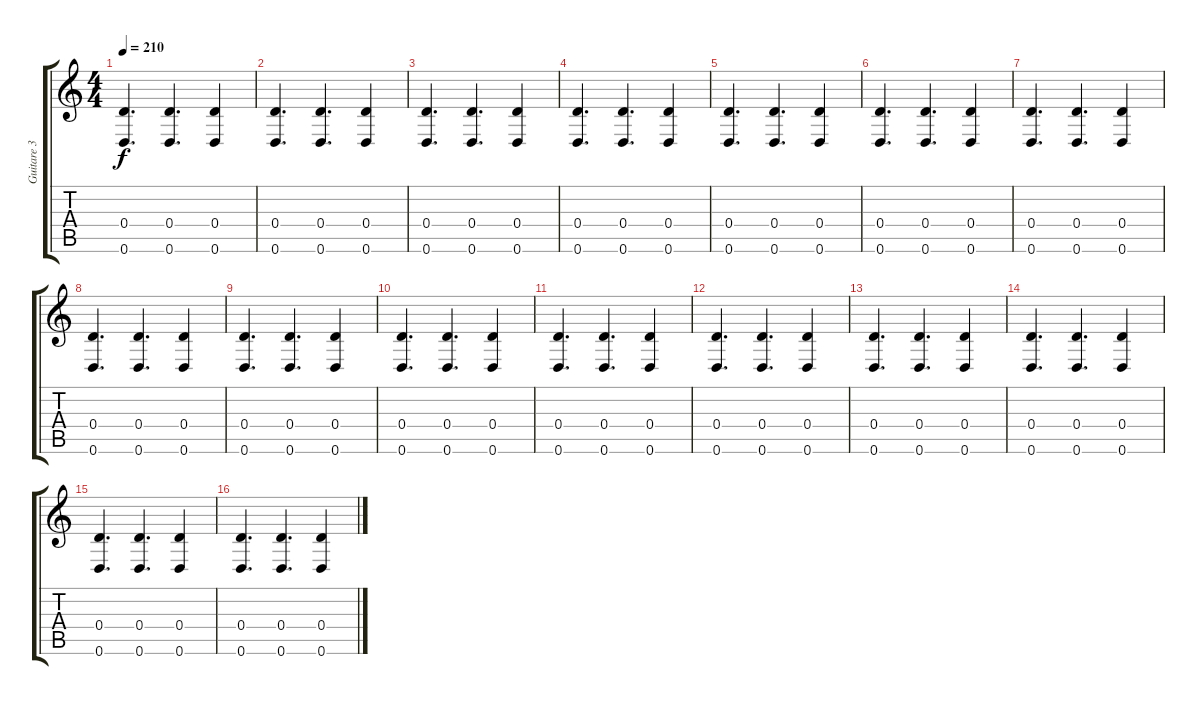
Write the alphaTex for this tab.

\track ("Guitare 3" "Guitare 3") {instrument acousticguitarsteel}
\staff {score tabs}
\tuning (E4 B3 G3 D3 A2 D2) {hide}
\ts (4 4)
\tempo 210
\clef g2
\ks c
(0.4 0.6).4{d dy f} (0.4 0.6).4{d} (0.4 0.6).4 |
(0.4 0.6).4{d} (0.4 0.6).4{d} (0.4 0.6).4 |
(0.4 0.6).4{d} (0.4 0.6).4{d} (0.4 0.6).4 |
(0.4 0.6).4{d} (0.4 0.6).4{d} (0.4 0.6).4 |
(0.4 0.6).4{d} (0.4 0.6).4{d} (0.4 0.6).4 |
(0.4 0.6).4{d} (0.4 0.6).4{d} (0.4 0.6).4 |
(0.4 0.6).4{d} (0.4 0.6).4{d} (0.4 0.6).4 |
(0.4 0.6).4{d} (0.4 0.6).4{d} (0.4 0.6).4 |
(0.4 0.6).4{d} (0.4 0.6).4{d} (0.4 0.6).4 |
(0.4 0.6).4{d} (0.4 0.6).4{d} (0.4 0.6).4 |
(0.4 0.6).4{d} (0.4 0.6).4{d} (0.4 0.6).4 |
(0.4 0.6).4{d} (0.4 0.6).4{d} (0.4 0.6).4 |
(0.4 0.6).4{d} (0.4 0.6).4{d} (0.4 0.6).4 |
(0.4 0.6).4{d} (0.4 0.6).4{d} (0.4 0.6).4 |
(0.4 0.6).4{d} (0.4 0.6).4{d} (0.4 0.6).4 |
(0.4 0.6).4{d} (0.4 0.6).4{d} (0.4 0.6).4
